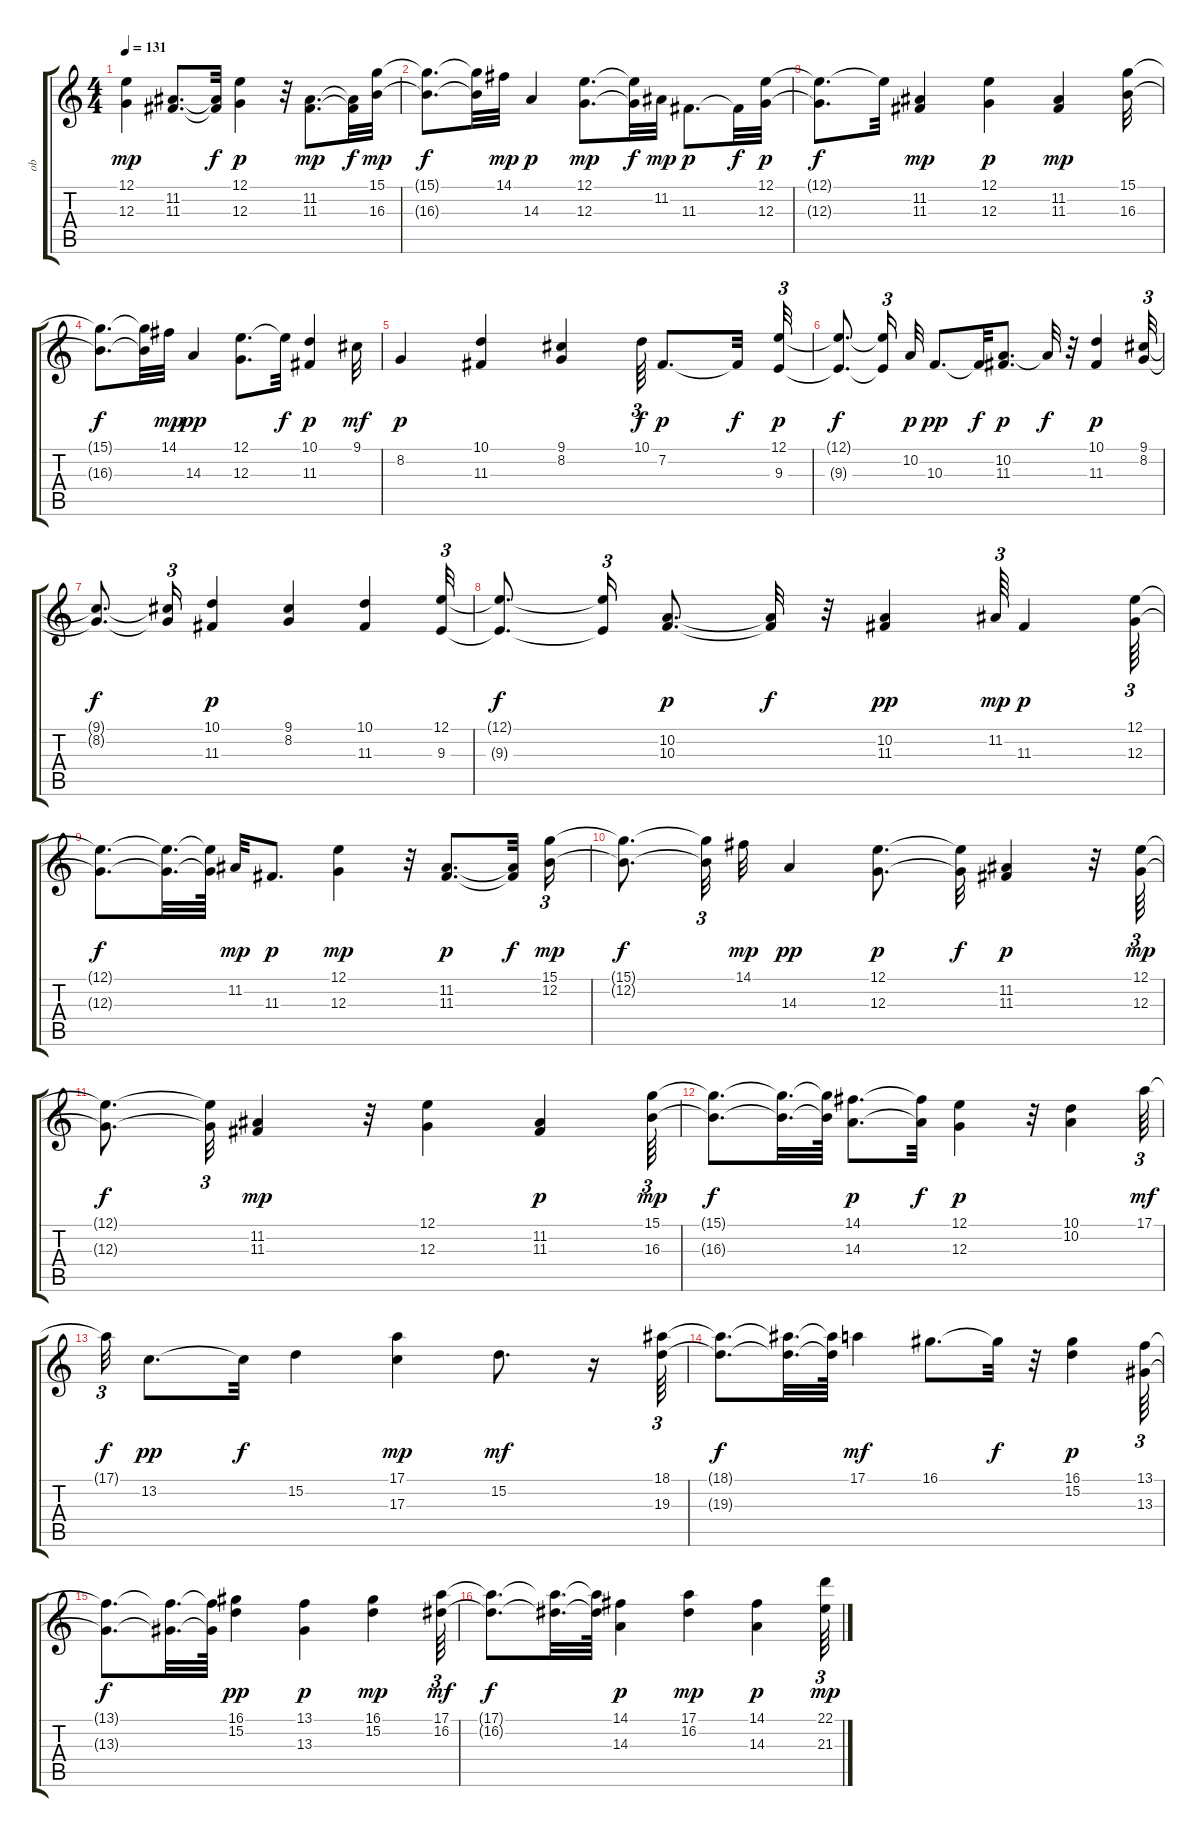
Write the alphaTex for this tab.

\track ("ob" "ob") {instrument oboe}
\staff {score tabs}
\tuning (E4 B3 G3 D3 A2 E2) {hide}
\ts (4 4)
\tempo 131
\clef g2
\ks c
(12.1 12.3).4{dy mp} (11.2 11.3).8{d} (11.2{t} 11.3{t}).32{dy f} (12.1 12.3).4{dy p} r.32 (11.2 11.3).8{d dy mp} (11.2{t} 11.3{t}).32{dy f} (15.1 16.3).32{dy mp} |
(15.1{t} 16.3{t}).8{d dy f} (15.1{t} 16.3{t}).32 14.1.32{dy mp} 14.3.4{dy p} (12.1 12.3).8{d dy mp} (12.1{t} 12.3{t}).32{dy f} 11.2.32{dy mp} 11.3.8{d dy p} 11.3{t}.32{dy f} (12.1 12.3).32{dy p} |
(12.1{t} 12.3{t}).8{d dy f} 12.1{t}.32 (11.2 11.3).4{dy mp} (12.1 12.3).4{dy p} (11.2 11.3).4{dy mp} (15.1 16.3).32 |
(15.1{t} 16.3{t}).8{d dy f} (15.1{t} 16.3{t}).32 14.1.32{dy mp} 14.3.4{dy pp} (12.1 12.3).8{d} 12.1{t}.32{dy f} (10.1 11.3).4{dy p} 9.1.32{dy mf} |
8.2.4{dy p} (10.1 11.3).4 (9.1 8.2).4 10.1.64{tu (3 2) dy f} 7.2.8{d dy p} 7.2{t}.32{dy f} (12.1 9.3).32{tu (3 2) dy p} |
(12.1{t} 9.3{t}).8{d dy f} (12.1{t} 9.3{t}).16{tu (3 2)} 10.2.32{dy p} 10.3.8{d dy pp} 10.3{t}.32{dy f} (10.2 11.3).8{d dy p} 10.2{t}.32{dy f} r.32 (10.1 11.3).4{dy p} (9.1 8.2).32{tu (3 2)} |
(9.1{t} 8.2{t}).8{d dy f} (9.1{t} 8.2{t}).16{tu (3 2)} (10.1 11.3).4{dy p} (9.1 8.2).4 (10.1 11.3).4 (12.1 9.3).32{tu (3 2)} |
(12.1{t} 9.3{t}).8{d dy f} (12.1{t} 9.3{t}).16{tu (3 2)} (10.2 10.3).8{d dy p} (10.2{t} 10.3{t}).32{dy f} r.32 (10.2 11.3).4{dy pp} 11.2.64{tu (3 2) dy mp} 11.3.4{dy p} (12.1 12.3).64{tu (3 2)} |
(12.1{t} 12.3{t}).8{d dy f} (12.1{t} 12.3{t}).32{d} (12.1{t} 12.3{t}).64 11.2.32{dy mp} 11.3.8{d dy p} (12.1 12.3).4{dy mp} r.32 (11.2 11.3).8{d dy p} (11.2{t} 11.3{t}).32{dy f beam splitsecondary} (15.1 12.2).16{tu (3 2) dy mp} |
(15.1{t} 12.2{t}).8{d dy f} (15.1{t} 12.2{t}).32{tu (3 2)} 14.1.32{dy mp} 14.3.4{dy pp} (12.1 12.3).8{d dy p} (12.1{t} 12.3{t}).32{dy f} (11.2 11.3).4{dy p} r.32 (12.1 12.3).64{tu (3 2) dy mp} |
(12.1{t} 12.3{t}).8{d dy f} (12.1{t} 12.3{t}).32{tu (3 2)} (11.2 11.3).4{dy mp} r.32 (12.1 12.3).4 (11.2 11.3).4{dy p} (15.1 16.3).64{tu (3 2) dy mp} |
(15.1{t} 16.3{t}).8{d dy f} (15.1{t} 16.3{t}).32{d} (15.1{t} 16.3{t}).64 (14.1 14.3).8{d dy p} (14.1{t} 14.3{t}).32{dy f} (12.1 12.3).4{dy p} r.32 (10.1 10.2).4 17.1.64{tu (3 2) dy mf} |
17.1{t}.32{tu (3 2) dy f} 13.2.8{d dy pp} 13.2{t}.32{dy f} 15.2.4 (17.1 17.3).4{dy mp} 15.2.8{d dy mf} r.16 (18.1 19.3).64{tu (3 2)} |
(18.1{t} 19.3{t}).8{d dy f} (18.1{t} 19.3{t}).32{d} (18.1{t} 19.3{t}).64 17.1.4{dy mf} 16.1.8{d} 16.1{t}.32{dy f} r.32 (16.1 15.2).4{dy p} (13.1 13.3).64{tu (3 2)} |
(13.1{t} 13.3{t}).8{d dy f} (13.1{t} 13.3{t}).32{d} (13.1{t} 13.3{t}).64 (16.1 15.2).4{dy pp} (13.1 13.3).4{dy p} (16.1 15.2).4{dy mp} (17.1 16.2).64{tu (3 2) dy mf} |
(17.1{t} 16.2{t}).8{d dy f} (17.1{t} 16.2{t}).32{d} (17.1{t} 16.2{t}).64 (14.1 14.3).4{dy p} (17.1 16.2).4{dy mp} (14.1 14.3).4{dy p} (22.1 21.3).64{tu (3 2) dy mp}
